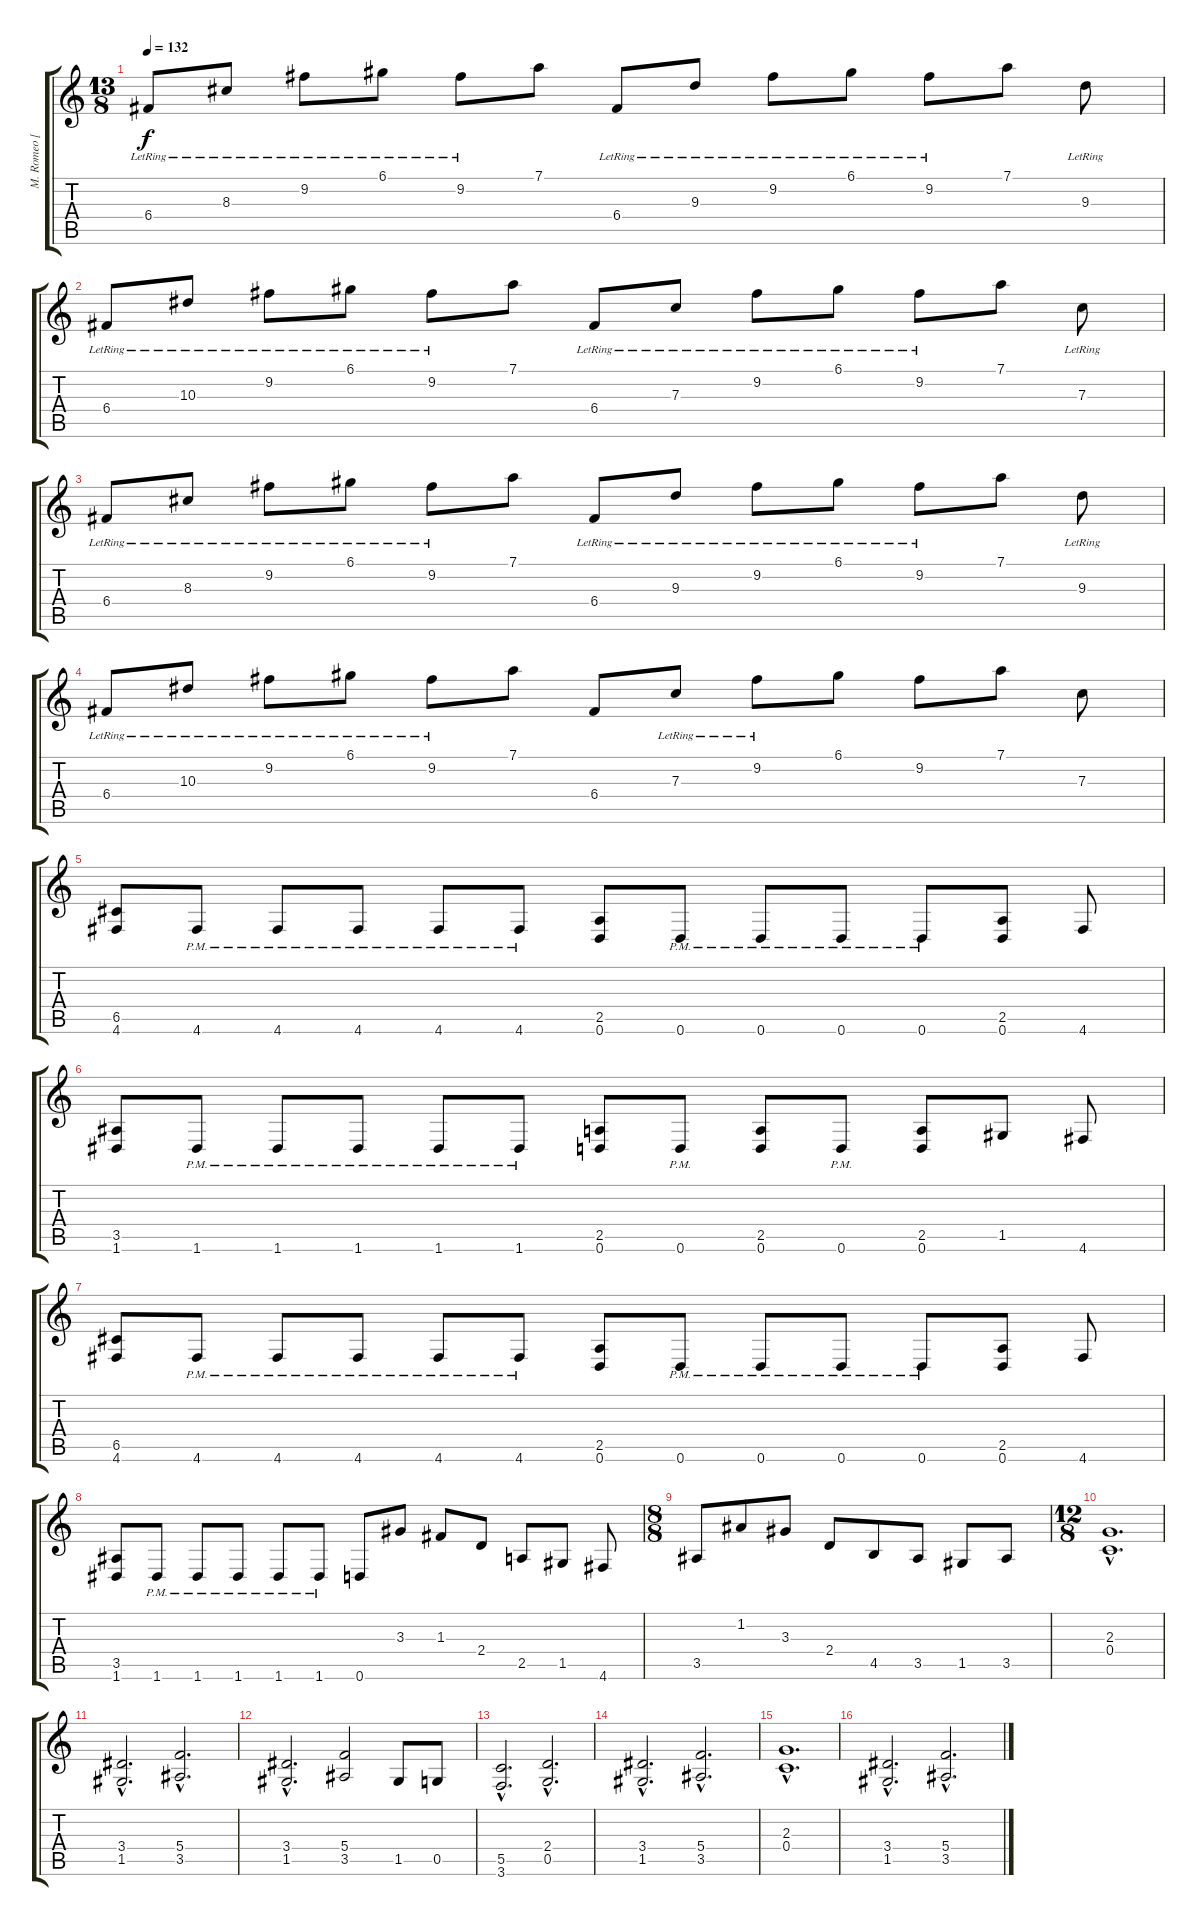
\track ("M. Romeo [Rhytim Guitar]" "M. Romeo [") {instrument distortionguitar}
\staff {score tabs}
\tuning (D4 A3 F3 C3 G2 D2) {hide}
\ts (13 8)
\tempo 132
\clef g2
\ks c
6.4{lr}.8{dy f} 8.3{lr}.8 9.2{lr}.8 6.1{lr}.8 9.2{lr}.8 7.1.8 6.4{lr}.8 9.3{lr}.8 9.2{lr}.8 6.1{lr}.8 9.2{lr}.8 7.1.8 9.3{lr}.8 |
6.4{lr}.8 10.3{lr}.8 9.2{lr}.8 6.1{lr}.8 9.2{lr}.8 7.1.8 6.4{lr}.8 7.3{lr}.8 9.2{lr}.8 6.1{lr}.8 9.2{lr}.8 7.1.8 7.3{lr}.8 |
6.4{lr}.8 8.3{lr}.8 9.2{lr}.8 6.1{lr}.8 9.2{lr}.8 7.1.8 6.4{lr}.8 9.3{lr}.8 9.2{lr}.8 6.1{lr}.8 9.2{lr}.8 7.1.8 9.3{lr}.8 |
6.4{lr}.8 10.3{lr}.8 9.2{lr}.8 6.1{lr}.8 9.2{lr}.8 7.1.8 6.4.8 7.3{lr}.8 9.2{lr}.8 6.1.8 9.2.8 7.1.8 7.3.8 |
(6.5 4.6).8 4.6{pm}.8 4.6{pm}.8 4.6{pm}.8 4.6{pm}.8 4.6{pm}.8 (2.5 0.6).8 0.6{pm}.8 0.6{pm}.8 0.6{pm}.8 0.6{pm}.8 (2.5 0.6).8 4.6.8 |
(3.5 1.6).8 1.6{pm}.8 1.6{pm}.8 1.6{pm}.8 1.6{pm}.8 1.6{pm}.8 (2.5 0.6).8 0.6{pm}.8 (2.5 0.6).8 0.6{pm}.8 (2.5 0.6).8 1.5.8 4.6.8 |
(6.5 4.6).8 4.6{pm}.8 4.6{pm}.8 4.6{pm}.8 4.6{pm}.8 4.6{pm}.8 (2.5 0.6).8 0.6{pm}.8 0.6{pm}.8 0.6{pm}.8 0.6{pm}.8 (2.5 0.6).8 4.6.8 |
(3.5 1.6).8 1.6{pm}.8 1.6{pm}.8 1.6{pm}.8 1.6{pm}.8 1.6{pm}.8 0.6.8 3.3.8 1.3.8 2.4.8 2.5.8 1.5.8 4.6.8 |
\ts (8 8)
3.5.8 1.2.8 3.3.8 2.4.8 4.5.8 3.5.8 1.5.8 3.5.8 |
\ts (12 8)
(2.3{hac} 0.4{hac}).1{d} |
(3.4{hac} 1.5{hac}).2{d} (5.4{hac} 3.5{hac}).2{d} |
(3.4{hac} 1.5{hac}).2{d} (5.4 3.5).2 1.5.8 0.5.8 |
(5.5{hac} 3.6{hac}).2{d} (2.4{hac} 0.5{hac}).2{d} |
(3.4{hac} 1.5{hac}).2{d} (5.4{hac} 3.5{hac}).2{d} |
(2.3{hac} 0.4{hac}).1{d} |
(3.4{hac} 1.5{hac}).2{d} (5.4{hac} 3.5{hac}).2{d}
